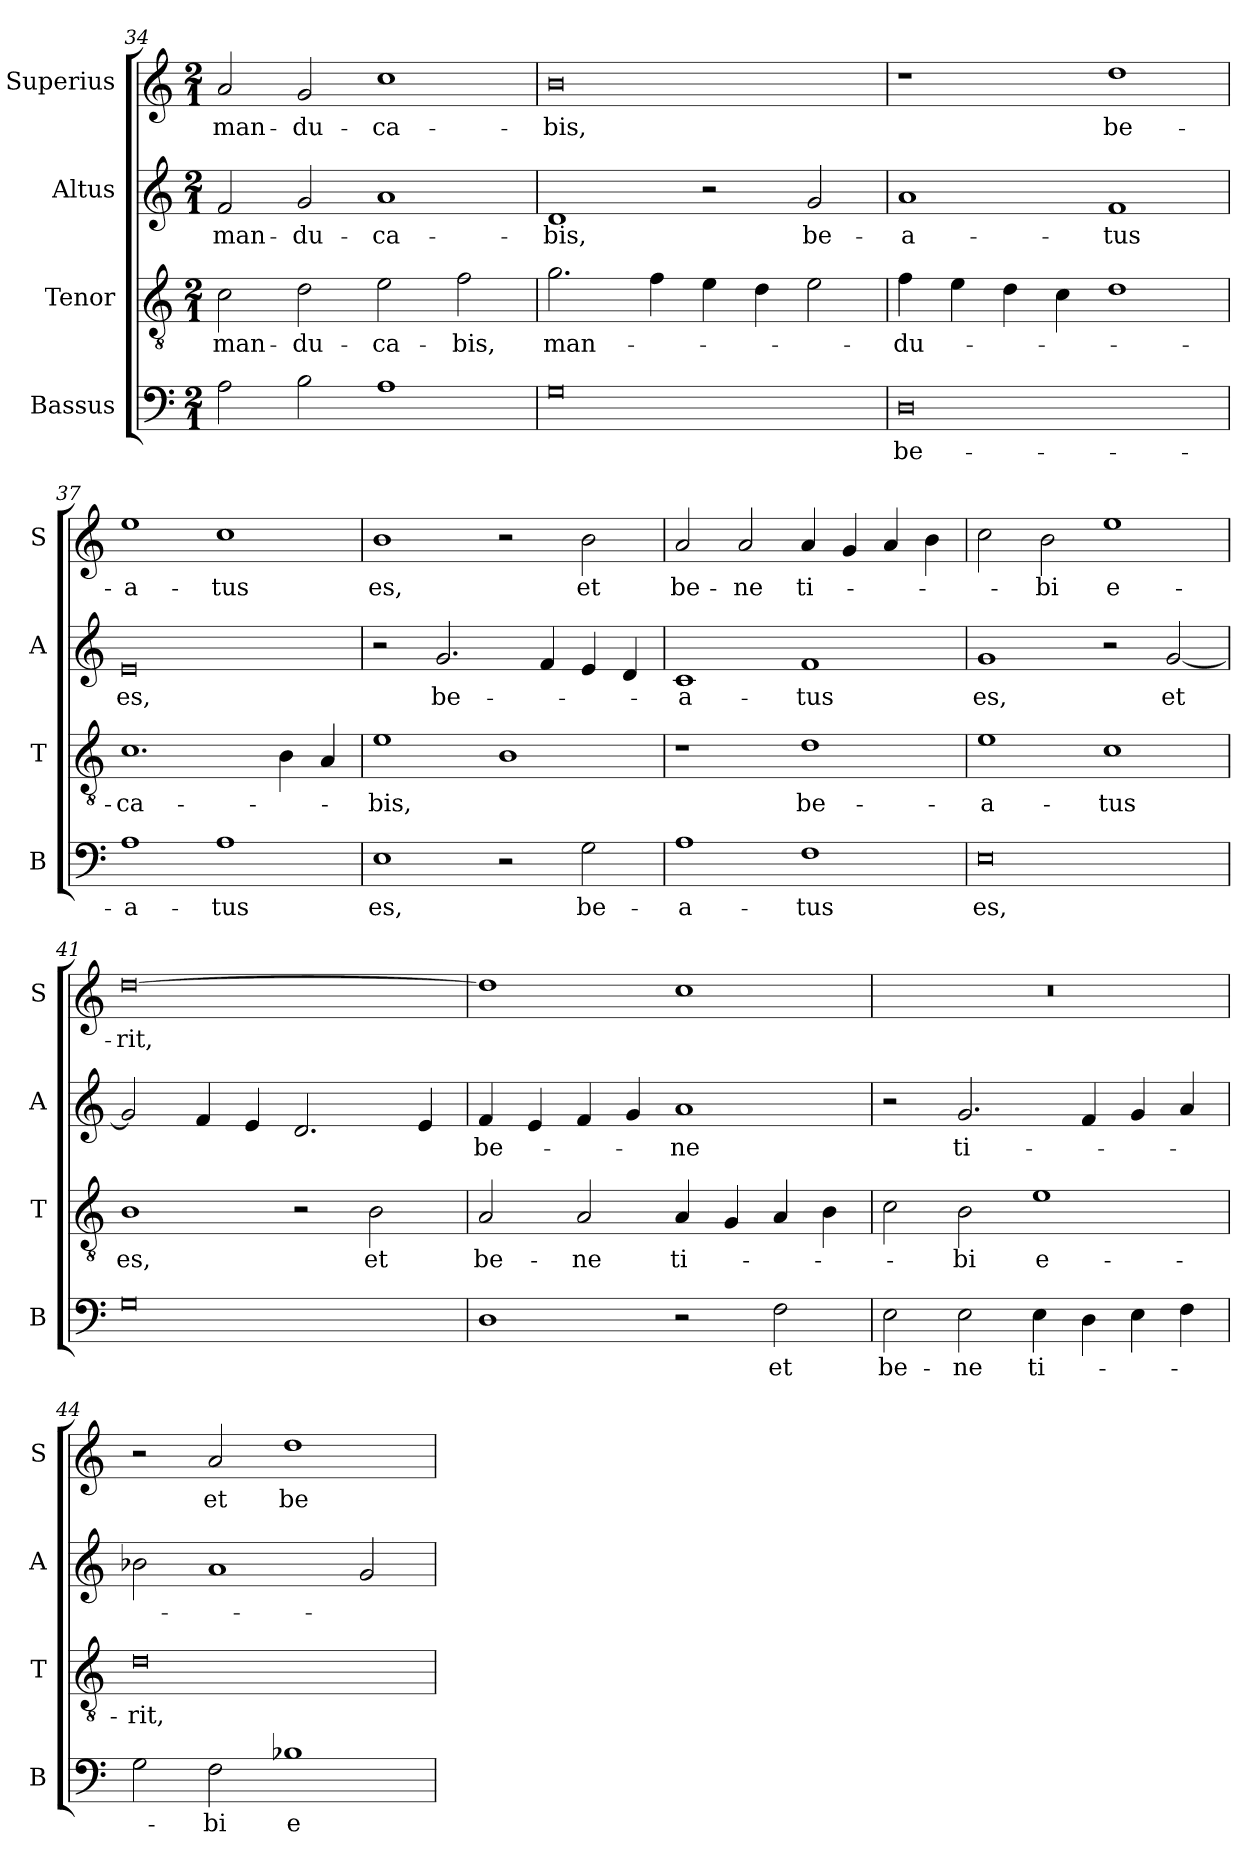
**kern	**text	**kern	**text	**kern	**text	**kern	**text
*part4	*part4	*part3	*part3	*part2	*part2	*part1	*part1
*staff4	*staff4	*staff3	*staff3	*staff2	*staff2	*staff1	*staff1
*I"Bassus	*	*I"Tenor	*	*I"Altus	*	*I"Superius	*
*I'B	*	*I'T	*	*I'A	*	*I'S	*
*clefF4	*	*clefGv2	*	*clefG2	*	*clefG2	*
*k[]	*	*k[]	*	*k[]	*	*k[]	*
*C:	*	*C:	*	*C:	*	*C:	*
*M2/1	*	*M2/1	*	*M2/1	*	*M2/1	*
=34	=34	=34	=34	=34	=34	=34	=34
2A	.	2c	man-	2f	man-	2a	man-
2B	.	2d	-du-	2g	-du-	2g	-du-
1A	.	2e	-ca-	1a	-ca-	1cc	-ca-
.	.	2f	-bis,	.	.	.	.
=35	=35	=35	=35	=35	=35	=35	=35
0G	.	2.g	man-	1d	-bis,	0b	-bis,
.	.	4f	.	.	.	.	.
.	.	4e	.	2r	.	.	.
.	.	4d	.	.	.	.	.
.	.	2e	.	2g	be-	.	.
=36	=36	=36	=36	=36	=36	=36	=36
0D	be-	4f	-du-	1a	-a-	1r	.
.	.	4e	.	.	.	.	.
.	.	4d	.	.	.	.	.
.	.	4c	.	.	.	.	.
.	.	1d	.	1f	-tus	1dd	be-
=37	=37	=37	=37	=37	=37	=37	=37
1A	-a-	1.c	-ca-	0e	es,	1ee	-a-
1A	-tus	.	.	.	.	1cc	-tus
.	.	4B	.	.	.	.	.
.	.	4A	.	.	.	.	.
=38	=38	=38	=38	=38	=38	=38	=38
1E	es,	1e	-bis,	2r	.	1b	es,
.	.	.	.	2.g	be-	.	.
2r	.	1B	.	.	.	2r	.
.	.	.	.	4f	.	.	.
2G	be-	.	.	4e	.	2b	et
.	.	.	.	4d	.	.	.
=39	=39	=39	=39	=39	=39	=39	=39
1A	-a-	1r	.	1c	-a-	2a	be-
.	.	.	.	.	.	2a	-ne
1F	-tus	1d	be-	1f	-tus	4a	ti-
.	.	.	.	.	.	4g	.
.	.	.	.	.	.	4a	.
.	.	.	.	.	.	4b	.
=40	=40	=40	=40	=40	=40	=40	=40
0E	es,	1e	-a-	1g	es,	2cc	.
.	.	.	.	.	.	2b	-bi
.	.	1c	-tus	2r	.	1ee	e-
.	.	.	.	[2g	et	.	.
=41	=41	=41	=41	=41	=41	=41	=41
0G	.	1B	es,	2g]	.	[0dd	-rit,
.	.	.	.	4f	.	.	.
.	.	.	.	4e	.	.	.
.	.	2r	.	2.d	.	.	.
.	.	2B	et	.	.	.	.
.	.	.	.	4e	.	.	.
=42	=42	=42	=42	=42	=42	=42	=42
1D	.	2A	be-	4f	be-	1dd]	.
.	.	.	.	4e	.	.	.
.	.	2A	-ne	4f	.	.	.
.	.	.	.	4g	.	.	.
2r	.	4A	ti-	1a	-ne	1cc	.
.	.	4G	.	.	.	.	.
2F	et	4A	.	.	.	.	.
.	.	4B	.	.	.	.	.
=43	=43	=43	=43	=43	=43	=43	=43
2E	be-	2c	.	2r	.	0r	.
2E	-ne	2B	-bi	2.g	ti-	.	.
4E	ti-	1e	e-	.	.	.	.
4D	.	.	.	4f	.	.	.
4E	.	.	.	4g	.	.	.
4F	.	.	.	4a	.	.	.
=44	=44	=44	=44	=44	=44	=44	=44
2G	.	0d	-rit,	2b-X	.	2r	.
2F	-bi	.	.	1a	.	2a	et
1B-X	e-	.	.	.	.	1dd	be-
.	.	.	.	2g	.	.	.
=	=	=	=	=	=	=	=
*-	*-	*-	*-	*-	*-	*-	*-
